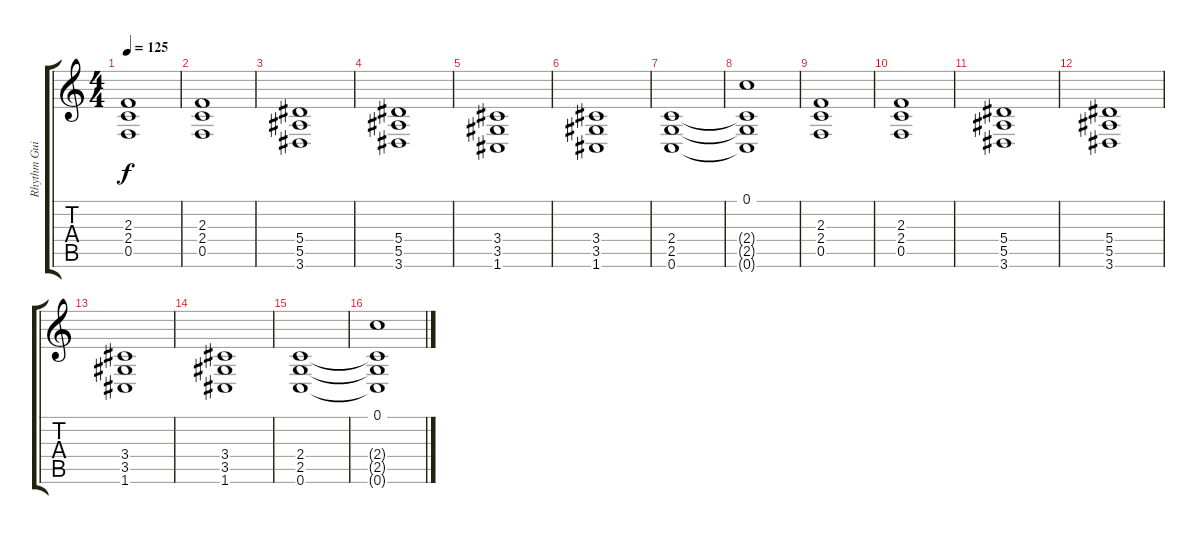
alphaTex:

\track ("Rhythm Guitar" "Rhythm Gui") {instrument distortionguitar}
\staff {score tabs}
\tuning (C4 G3 Eb3 Bb2 F2 C2) {hide}
\ts (4 4)
\tempo 125
\clef g2
\ks c
(2.3 2.4 0.5).1{dy f} |
(2.3 2.4 0.5).1 |
(5.4 5.5 3.6).1 |
(5.4 5.5 3.6).1 |
(3.4 3.5 1.6).1 |
(3.4 3.5 1.6).1 |
(2.4 2.5 0.6).1 |
(0.1 2.4{t} 2.5{t} 0.6{t}).1 |
(2.3 2.4 0.5).1 |
(2.3 2.4 0.5).1 |
(5.4 5.5 3.6).1 |
(5.4 5.5 3.6).1 |
(3.4 3.5 1.6).1 |
(3.4 3.5 1.6).1 |
(2.4 2.5 0.6).1 |
(0.1 2.4{t} 2.5{t} 0.6{t}).1
